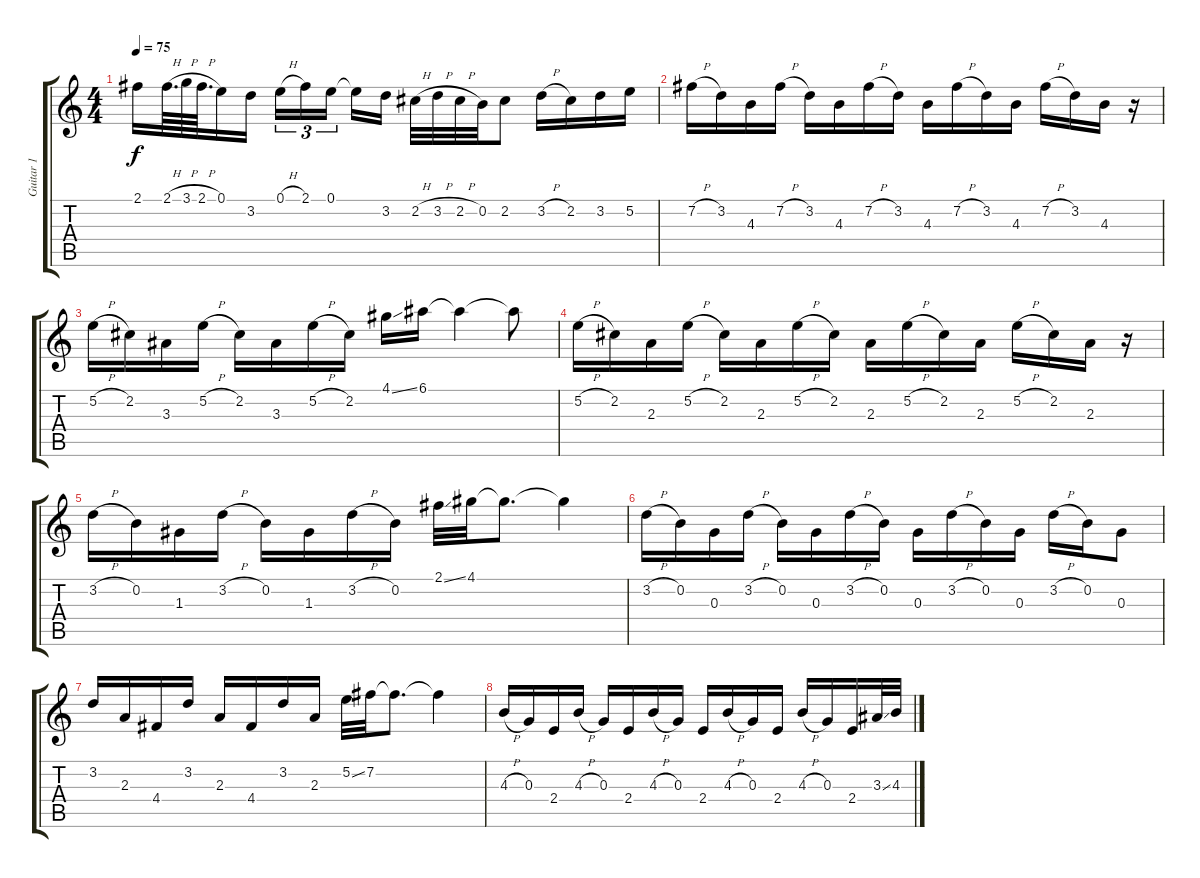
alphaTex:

\track ("Guitar 1" "Guitar 1") {instrument acousticguitarnylon}
\staff {score tabs}
\tuning (E4 B3 G3 D3 A2 E2) {hide}
\ts (4 4)
\tempo 75
\clef g2
\ks c
2.1.16{dy f} 2.1{h}.64{d} 3.1{h}.64 2.1{h}.64{d} 0.1.16 3.2.16 0.1{h}.16{tu (3 2)} 2.1.16{tu (3 2)} 0.1.16{tu (3 2) beam splitsecondary} 0.1{t}.16 3.2.16 2.2{h}.32 3.2{h}.32 2.2{h}.32 0.2.32 2.2.8 3.2{h}.16 2.2.16 3.2.16 5.2.16 |
7.2{h}.16 3.2.16 4.3.16 7.2{h}.16 3.2.16 4.3.16 7.2{h}.16 3.2.16 4.3.16 7.2{h}.16 3.2.16 4.3.16 7.2{h}.16 3.2.16 4.3.16 r.16 |
5.2{h}.16 2.2.16 3.3.16 5.2{h}.16 2.2.16 3.3.16 5.2{h}.16 2.2.16 4.1{ss}.16 6.1.16 6.1{t}.4 6.1{t}.8 |
5.2{h}.16 2.2.16 2.3.16 5.2{h}.16 2.2.16 2.3.16 5.2{h}.16 2.2.16 2.3.16 5.2{h}.16 2.2.16 2.3.16 5.2{h}.16 2.2.16 2.3.16 r.16 |
3.2{h}.16 0.2.16 1.3.16 3.2{h}.16 0.2.16 1.3.16 3.2{h}.16 0.2.16 2.1{ss}.32 4.1.32 4.1{t}.8{d} 4.1{t}.4 |
3.2{h}.16 0.2.16 0.3.16 3.2{h}.16 0.2.16 0.3.16 3.2{h}.16 0.2.16 0.3.16 3.2{h}.16 0.2.16 0.3.16 3.2{h}.16 0.2.16 0.3.8 |
3.2.16 2.3.16 4.4.16 3.2.16 2.3.16 4.4.16 3.2.16 2.3.16 5.2{ss}.32 7.2.32 7.2{t}.8{d} 7.2{t}.4 |
4.3{h}.16 0.3.16 2.4.16 4.3{h}.16 0.3.16 2.4.16 4.3{h}.16 0.3.16 2.4.16 4.3{h}.16 0.3.16 2.4.16 4.3{h}.16 0.3.16 2.4.16 3.3{ss}.32 4.3.32
